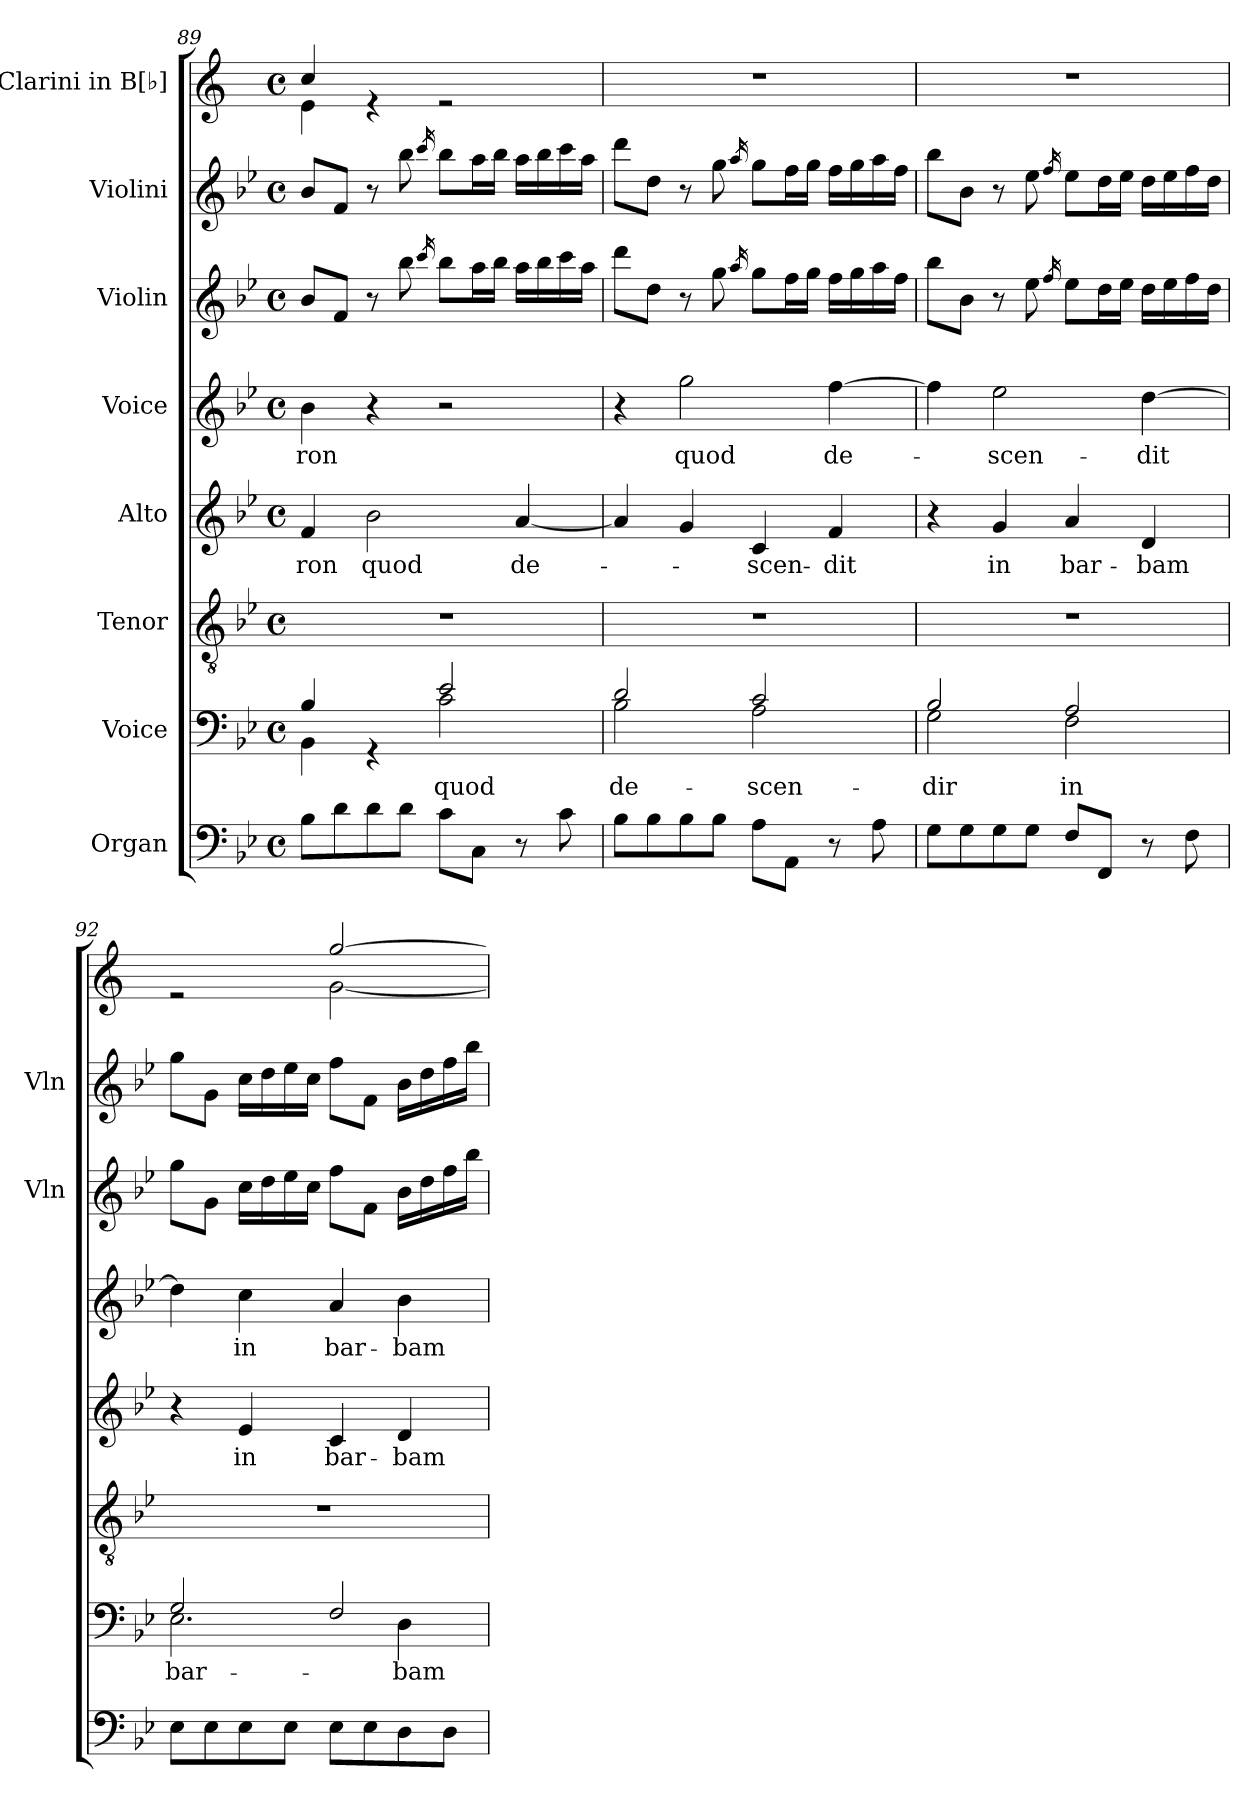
**kern	**kern	**text	**kern	**kern	**text	**kern	**text	**kern	**kern	**kern
*part8	*part7	*part7	*part6	*part5	*part5	*part4	*part4	*part3	*part2	*part1
*staff8	*staff7	*staff7	*staff6	*staff5	*staff5	*staff4	*staff4	*staff3	*staff2	*staff1
*I"Organ	*I"Voice	*	*I"Tenor	*I"Alto	*	*I"Voice	*	*I"Violin	*I"Violini	*I"Clarini in B[♭]
*	*	*	*	*	*	*	*	*I'Vln	*I'Vln	*
!!LO:PB:g=z
*clefF4	*clefF4	*	*clefGv2	*clefG2	*	*clefG2	*	*clefG2	*clefG2	*clefG2
*	*	*	*	*	*	*	*	*	*	*ITrd1c2
*k[b-e-]	*k[b-e-]	*	*k[b-e-]	*k[b-e-]	*	*k[b-e-]	*	*k[b-e-]	*k[b-e-]	*k[b-e-]
*M4/4	*M4/4	*	*M4/4	*M4/4	*	*M4/4	*	*M4/4	*M4/4	*M4/4
*met(c)	*met(c)	*	*met(c)	*met(c)	*	*met(c)	*	*met(c)	*met(c)	*met(c)
=89	=89	=89	=89	=89	=89	=89	=89	=89	=89	=89
*	*^	*	*	*	*	*	*	*	*	*
!	!	!	!	!	!	!LO:LY:b	!	!LO:LY:b	!	!	!
*	*	*	*	*	*	*	*	*	*	*	*^
8B-\L	4B-/	4BB-\	.	1r	4f/	-ron	4b-\	-ron	8b-/L	8b-/L	4b-/	4d\
8d\	.	.	.	.	.	.	.	.	8f/J	8f/J	.	.
!	!	!	!	!	!	!LO:LY:b	!	!	!	!	!	!
8d\	4rGG	4ryy	.	.	2b-\	quod	4r	.	8r	8r	4re	2.ryy
8d\J	.	.	.	.	.	.	.	.	8bb-\	8bb-\	.	.
.	.	.	.	.	.	.	.	.	16qccc/	16qccc/	.	.
!	!	!	!LO:LY:b	!	!	!	!	!	!	!	!	!
8c\L	2e-/	2c\	quod	.	.	.	2r	.	8bb-\L	8bb-\L	2re	.
8C\J	.	.	.	.	.	.	.	.	16aa\L	16aa\L	.	.
.	.	.	.	.	.	.	.	.	16bb-\JJ	16bb-\JJ	.	.
!	!	!	!	!	!	!LO:LY:b	!	!	!	!	!	!
8r	.	.	.	.	[4a/	de-	.	.	16aa\LL	16aa\LL	.	.
.	.	.	.	.	.	.	.	.	16bb-\	16bb-\	.	.
8c\	.	.	.	.	.	.	.	.	16ccc\	16ccc\	.	.
.	.	.	.	.	.	.	.	.	16aa\JJ	16aa\JJ	.	.
*	*	*	*	*	*	*	*	*	*	*	*v	*v
=90	=90	=90	=90	=90	=90	=90	=90	=90	=90	=90	=90
!	!	!	!LO:LY:b	!	!	!	!	!	!	!	!
8B-\L	2d/	2B-\	de-	1r	4a/]	.	4r	.	8ddd\L	8ddd\L	1r
8B-\	.	.	.	.	.	.	.	.	8dd\J	8dd\J	.
!	!	!	!	!	!	!	!	!LO:LY:b	!	!	!
8B-\	.	.	.	.	4g/	.	2gg\	quod	8r	8r	.
8B-\J	.	.	.	.	.	.	.	.	8gg\	8gg\	.
.	.	.	.	.	.	.	.	.	16qaa/	16qaa/	.
!	!	!	!LO:LY:b	!	!	!LO:LY:b	!	!	!	!	!
8A\L	2c/	2A\	-scen-	.	4c/	-scen-	.	.	8gg\L	8gg\L	.
8AA\J	.	.	.	.	.	.	.	.	16ff\L	16ff\L	.
.	.	.	.	.	.	.	.	.	16gg\JJ	16gg\JJ	.
!	!	!	!	!	!	!LO:LY:b	!	!LO:LY:b	!	!	!
8r	.	.	.	.	4f/	-dit	[4ff\	de-	16ff\LL	16ff\LL	.
.	.	.	.	.	.	.	.	.	16gg\	16gg\	.
8A\	.	.	.	.	.	.	.	.	16aa\	16aa\	.
.	.	.	.	.	.	.	.	.	16ff\JJ	16ff\JJ	.
=91	=91	=91	=91	=91	=91	=91	=91	=91	=91	=91	=91
!	!	!	!LO:LY:b	!	!	!	!	!	!	!	!
8G\L	2B-/	2G\	-dir	1r	4r	.	4ff\]	.	8bb-\L	8bb-\L	1r
8G\	.	.	.	.	.	.	.	.	8b-\J	8b-\J	.
!	!	!	!	!	!	!LO:LY:b	!	!LO:LY:b	!	!	!
8G\	.	.	.	.	4g/	in	2ee-\	-scen-	8r	8r	.
8G\J	.	.	.	.	.	.	.	.	8ee-\	8ee-\	.
.	.	.	.	.	.	.	.	.	16qff/	16qff/	.
!	!	!	!LO:LY:b	!	!	!LO:LY:b	!	!	!	!	!
8F/L	2A/	2F\	in	.	4a/	bar-	.	.	8ee-\L	8ee-\L	.
8FF/J	.	.	.	.	.	.	.	.	16dd\L	16dd\L	.
.	.	.	.	.	.	.	.	.	16ee-\JJ	16ee-\JJ	.
!	!	!	!	!	!	!LO:LY:b	!	!LO:LY:b	!	!	!
8r	.	.	.	.	4d/	-bam	[4dd\	-dit	16dd\LL	16dd\LL	.
.	.	.	.	.	.	.	.	.	16ee-\	16ee-\	.
8F\	.	.	.	.	.	.	.	.	16ff\	16ff\	.
.	.	.	.	.	.	.	.	.	16dd\JJ	16dd\JJ	.
=92	=92	=92	=92	=92	=92	=92	=92	=92	=92	=92	=92
!	!	!	!LO:LY:b	!	!	!	!	!	!	!	!
*	*	*	*	*	*	*	*	*	*	*	*^
8E-\L	2G/	2.E-\	bar-	1r	4r	.	4dd\]	.	8gg\L	8gg\L	2re	2ryy
8E-\	.	.	.	.	.	.	.	.	8g\J	8g\J	.	.
!	!	!	!	!	!	!LO:LY:b	!	!LO:LY:b	!	!	!	!
8E-\	.	.	.	.	4e-/	in	4cc\	in	16cc\LL	16cc\LL	.	.
.	.	.	.	.	.	.	.	.	16dd\	16dd\	.	.
8E-\J	.	.	.	.	.	.	.	.	16ee-\	16ee-\	.	.
.	.	.	.	.	.	.	.	.	16cc\JJ	16cc\JJ	.	.
!	!	!	!	!	!	!LO:LY:b	!	!LO:LY:b	!	!	!	!
8E-\L	2F/	.	.	.	4c/	bar-	4a/	bar-	8ff\L	8ff\L	[2ff/	[2f\
8E-\	.	.	.	.	.	.	.	.	8f\J	8f\J	.	.
!	!	!	!LO:LY:b	!	!	!LO:LY:b	!	!LO:LY:b	!	!	!	!
8D\	.	4D\	-bam	.	4d/	-bam	4b-\	-bam	16b-\LL	16b-\LL	.	.
.	.	.	.	.	.	.	.	.	16dd\	16dd\	.	.
8D\J	.	.	.	.	.	.	.	.	16ff\	16ff\	.	.
.	.	.	.	.	.	.	.	.	16bb-\JJ	16bb-\JJ	.	.
*	*v	*v	*	*	*	*	*	*	*	*	*v	*v
=	=	=	=	=	=	=	=	=	=	=
*-	*-	*-	*-	*-	*-	*-	*-	*-	*-	*-
